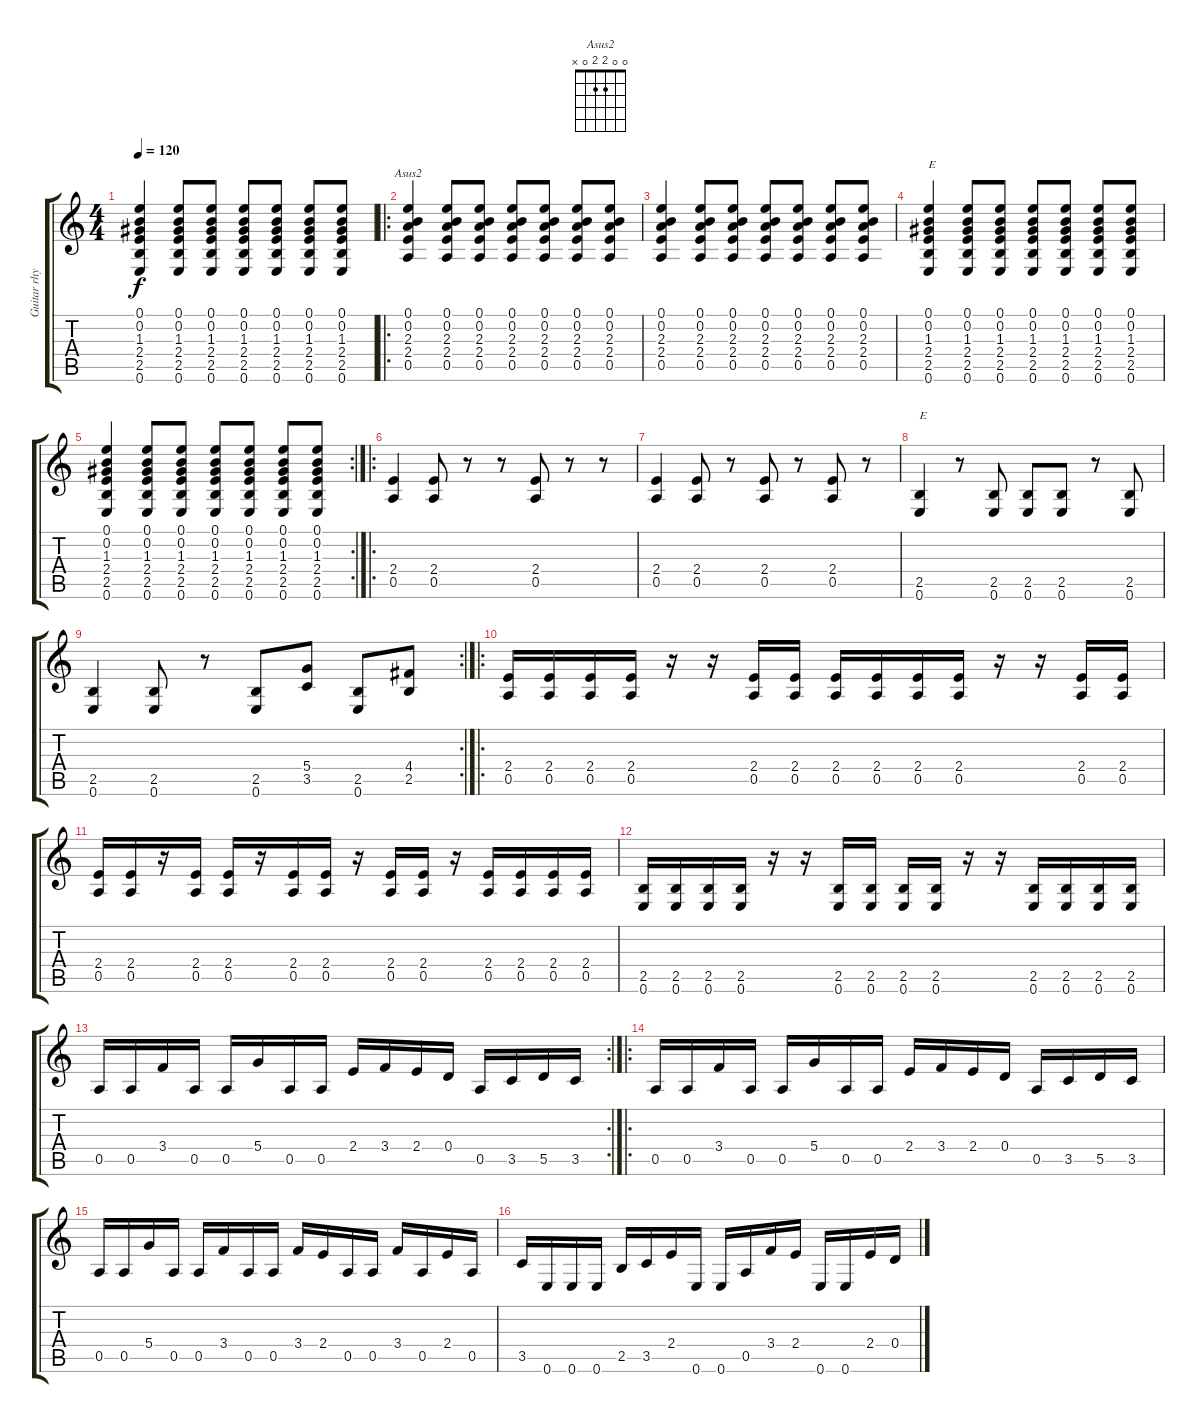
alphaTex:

\track ("Guitar rhyth" "Guitar rhy") {instrument acousticguitarnylon}
\staff {score tabs}
\tuning (E4 B3 G3 D3 A2 E2) {hide}
\chord ("Asus2" 0 0 2 2 0 x)
\ts (4 4)
\tempo 120
\clef g2
\ks c
(0.1 0.2 1.3 2.4 2.5 0.6).4{dy f} (0.1 0.2 1.3 2.4 2.5 0.6).8 (0.1 0.2 1.3 2.4 2.5 0.6).8 (0.1 0.2 1.3 2.4 2.5 0.6).8 (0.1 0.2 1.3 2.4 2.5 0.6).8 (0.1 0.2 1.3 2.4 2.5 0.6).8 (0.1 0.2 1.3 2.4 2.5 0.6).8 |
\ro
(0.1 0.2 2.3 2.4 0.5).4{ch "Asus2"} (0.1 0.2 2.3 2.4 0.5).8 (0.1 0.2 2.3 2.4 0.5).8 (0.1 0.2 2.3 2.4 0.5).8 (0.1 0.2 2.3 2.4 0.5).8 (0.1 0.2 2.3 2.4 0.5).8 (0.1 0.2 2.3 2.4 0.5).8 |
(0.1 0.2 2.3 2.4 0.5).4 (0.1 0.2 2.3 2.4 0.5).8 (0.1 0.2 2.3 2.4 0.5).8 (0.1 0.2 2.3 2.4 0.5).8 (0.1 0.2 2.3 2.4 0.5).8 (0.1 0.2 2.3 2.4 0.5).8 (0.1 0.2 2.3 2.4 0.5).8 |
(0.1 0.2 1.3 2.4 2.5 0.6).4{txt "E"} (0.1 0.2 1.3 2.4 2.5 0.6).8 (0.1 0.2 1.3 2.4 2.5 0.6).8 (0.1 0.2 1.3 2.4 2.5 0.6).8 (0.1 0.2 1.3 2.4 2.5 0.6).8 (0.1 0.2 1.3 2.4 2.5 0.6).8 (0.1 0.2 1.3 2.4 2.5 0.6).8 |
\rc 2
(0.1 0.2 1.3 2.4 2.5 0.6).4 (0.1 0.2 1.3 2.4 2.5 0.6).8 (0.1 0.2 1.3 2.4 2.5 0.6).8 (0.1 0.2 1.3 2.4 2.5 0.6).8 (0.1 0.2 1.3 2.4 2.5 0.6).8 (0.1 0.2 1.3 2.4 2.5 0.6).8 (0.1 0.2 1.3 2.4 2.5 0.6).8 |
\ro
(2.4 0.5).4{instrument distortionguitar} (2.4 0.5).8 r.8 r.8 (2.4 0.5).8 r.8 r.8 |
(2.4 0.5).4 (2.4 0.5).8 r.8 (2.4 0.5).8 r.8 (2.4 0.5).8 r.8 |
(2.5 0.6).4{txt "E"} r.8 (2.5 0.6).8 (2.5 0.6).8 (2.5 0.6).8 r.8 (2.5 0.6).8 |
\rc 2
(2.5 0.6).4 (2.5 0.6).8 r.8 (2.5 0.6).8 (5.4 3.5).8 (2.5 0.6).8 (4.4 2.5).8 |
\ro
(2.4 0.5).16{volume 13 instrument distortionguitar} (2.4 0.5).16 (2.4 0.5).16 (2.4 0.5).16 r.16 r.16 (2.4 0.5).16 (2.4 0.5).16 (2.4 0.5).16 (2.4 0.5).16 (2.4 0.5).16 (2.4 0.5).16 r.16 r.16 (2.4 0.5).16 (2.4 0.5).16 |
(2.4 0.5).16 (2.4 0.5).16 r.16 (2.4 0.5).16 (2.4 0.5).16 r.16 (2.4 0.5).16 (2.4 0.5).16 r.16 (2.4 0.5).16 (2.4 0.5).16 r.16 (2.4 0.5).16 (2.4 0.5).16 (2.4 0.5).16 (2.4 0.5).16 |
(2.5 0.6).16{volume 13 instrument distortionguitar} (2.5 0.6).16 (2.5 0.6).16 (2.5 0.6).16 r.16 r.16 (2.5 0.6).16 (2.5 0.6).16 (2.5 0.6).16 (2.5 0.6).16 r.16 r.16 (2.5 0.6).16 (2.5 0.6).16 (2.5 0.6).16 (2.5 0.6).16 |
\rc 2
0.5.16 0.5.16 3.4.16 0.5.16 0.5.16 5.4.16 0.5.16 0.5.16 2.4.16 3.4.16 2.4.16 0.4.16 0.5.16 3.5.16 5.5.16 3.5.16 |
\ro
0.5.16{instrument distortionguitar} 0.5.16 3.4.16 0.5.16 0.5.16 5.4.16 0.5.16 0.5.16 2.4.16 3.4.16 2.4.16 0.4.16 0.5.16 3.5.16 5.5.16 3.5.16 |
0.5.16 0.5.16 5.4.16 0.5.16 0.5.16 3.4.16 0.5.16 0.5.16 3.4.16 2.4.16 0.5.16 0.5.16 3.4.16 0.5.16 2.4.16 0.5.16 |
3.5.16 0.6.16 0.6.16 0.6.16 2.5.16 3.5.16 2.4.16 0.6.16 0.6.16 0.5.16 3.4.16 2.4.16 0.6.16 0.6.16 2.4.16 0.4.16
